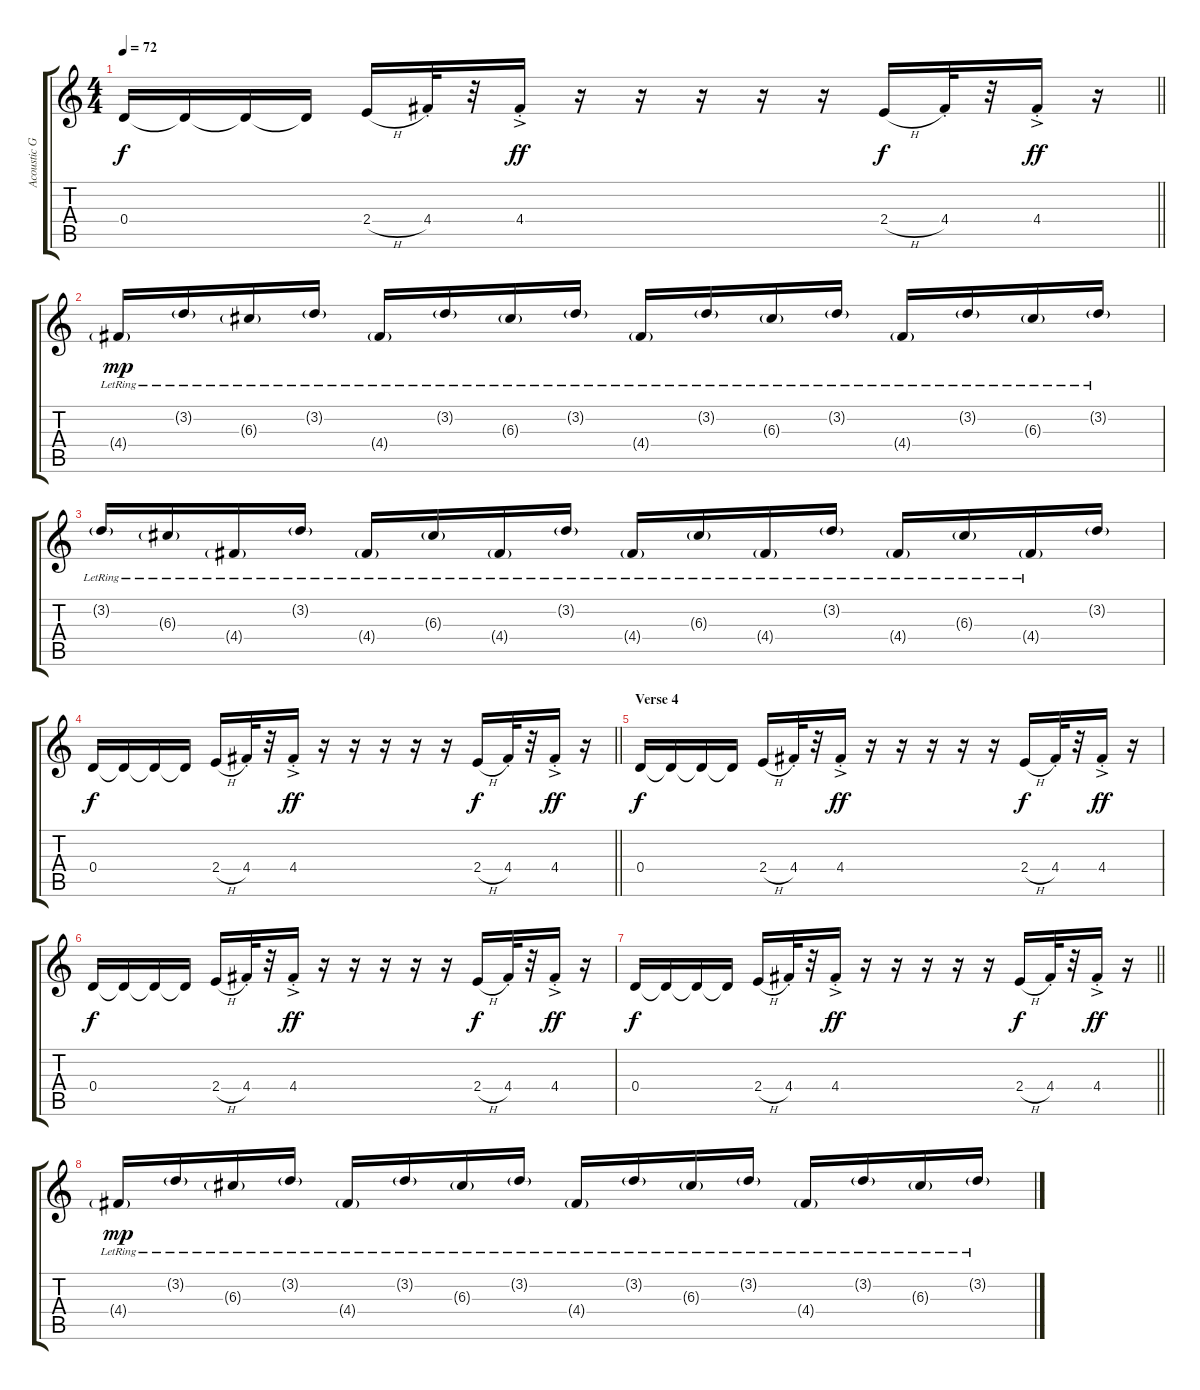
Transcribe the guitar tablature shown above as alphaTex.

\track ("Acoustic Guitar 2" "Acoustic G") {instrument acousticguitarsteel}
\staff {score tabs}
\tuning (E4 B3 G3 D3 A2 E2) {hide}
\ts (4 4)
\tempo 72
\clef g2
\barLineRight lightlight
\ks c
0.4.16{dy f} 0.4{t}.16 0.4{t}.16 0.4{t}.16 2.4{h}.16 4.4{st}.32 r.32 4.4{ac st}.16{dy ff} r.16 r.16 r.16 r.16 r.16 2.4{h}.16{dy f} 4.4{st}.32 r.32 4.4{ac st}.16{dy ff} r.16 |
4.4{g lr}.16{dy mp} 3.2{g lr}.16 6.3{g lr}.16 3.2{g lr}.16 4.4{g lr}.16 3.2{g lr}.16 6.3{g lr}.16 3.2{g lr}.16 4.4{g lr}.16 3.2{g lr}.16 6.3{g lr}.16 3.2{g lr}.16 4.4{g lr}.16 3.2{g lr}.16 6.3{g lr}.16 3.2{g lr}.16 |
3.2{g lr}.16 6.3{g lr}.16 4.4{g lr}.16 3.2{g lr}.16 4.4{g lr}.16 6.3{g lr}.16 4.4{g lr}.16 3.2{g lr}.16 4.4{g lr}.16 6.3{g lr}.16 4.4{g lr}.16 3.2{g lr}.16 4.4{g lr}.16 6.3{g lr}.16 4.4{g lr}.16 3.2{g}.16 |
\barLineRight lightlight
0.4.16{dy f} 0.4{t}.16 0.4{t}.16 0.4{t}.16 2.4{h}.16 4.4{st}.32 r.32 4.4{ac st}.16{dy ff} r.16 r.16 r.16 r.16 r.16 2.4{h}.16{dy f} 4.4{st}.32 r.32 4.4{ac st}.16{dy ff} r.16 |
\section ("" "Verse 4")
0.4.16{dy f} 0.4{t}.16 0.4{t}.16 0.4{t}.16 2.4{h}.16 4.4{st}.32 r.32 4.4{ac st}.16{dy ff} r.16 r.16 r.16 r.16 r.16 2.4{h}.16{dy f} 4.4{st}.32 r.32 4.4{ac st}.16{dy ff} r.16 |
0.4.16{dy f} 0.4{t}.16 0.4{t}.16 0.4{t}.16 2.4{h}.16 4.4{st}.32 r.32 4.4{ac st}.16{dy ff} r.16 r.16 r.16 r.16 r.16 2.4{h}.16{dy f} 4.4{st}.32 r.32 4.4{ac st}.16{dy ff} r.16 |
\barLineRight lightlight
0.4.16{dy f} 0.4{t}.16 0.4{t}.16 0.4{t}.16 2.4{h}.16 4.4{st}.32 r.32 4.4{ac st}.16{dy ff} r.16 r.16 r.16 r.16 r.16 2.4{h}.16{dy f} 4.4{st}.32 r.32 4.4{ac st}.16{dy ff} r.16 |
4.4{g lr}.16{dy mp} 3.2{g lr}.16 6.3{g lr}.16 3.2{g lr}.16 4.4{g lr}.16 3.2{g lr}.16 6.3{g lr}.16 3.2{g lr}.16 4.4{g lr}.16 3.2{g lr}.16 6.3{g lr}.16 3.2{g lr}.16 4.4{g lr}.16 3.2{g lr}.16 6.3{g lr}.16 3.2{g lr}.16
